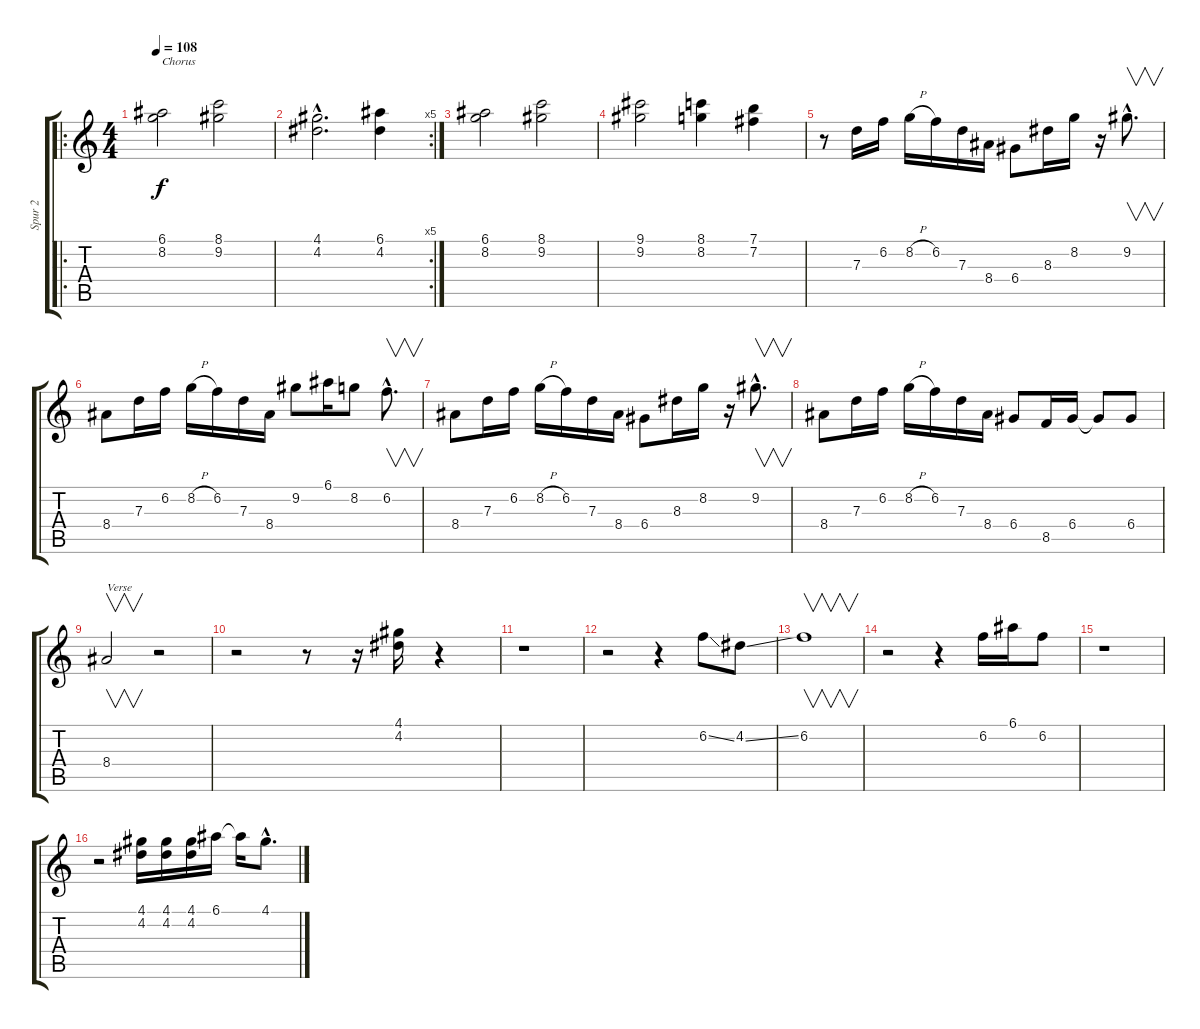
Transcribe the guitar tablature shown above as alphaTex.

\track ("Spur 2" "Spur 2") {instrument overdrivenguitar}
\staff {score tabs}
\tuning (E4 B3 G3 D3 A2 E2) {hide}
\ro
\ts (4 4)
\tempo 108
\clef g2
\ks c
(6.1 8.2).2{txt "Chorus" dy f} (8.1 9.2).2 |
\rc 5
(4.1{hac} 4.2{hac}).2{d} (6.1 4.2).4 |
(6.1 8.2).2 (8.1 9.2).2 |
(9.1 9.2).2 (8.1 8.2).4 (7.1 7.2).4 |
r.8 7.3.16 6.2.16 8.2{h}.16 6.2.16 7.3.16 8.4.16 6.4.8 8.3.16 8.2.16 r.16 9.2{hac}.8{v d} |
8.4.8 7.3.16 6.2.16 8.2{h}.16 6.2.16 7.3.16 8.4.16 9.2.8 6.1.16 8.2.8 6.2{hac}.8{v d} |
8.4.8 7.3.16 6.2.16 8.2{h}.16 6.2.16 7.3.16 8.4.16 6.4.8 8.3.16 8.2.16 r.16 9.2{hac}.8{v d} |
8.4.8 7.3.16 6.2.16 8.2{h}.16 6.2.16 7.3.16 8.4.16 6.4.8 8.5.16 6.4.16 6.4{t}.8 6.4.8 |
8.4.2{v txt "Verse"} r.2 |
r.2 r.8 r.16 (4.1 4.2).16 r.4 |
r.1 |
r.2 r.4 6.2{ss}.8 4.2{ss}.8 |
6.2.1{v} |
r.2 r.4 6.2.16 6.1.16 6.2.8 |
r.1 |
r.2 (4.1 4.2).16 (4.1 4.2).16 (4.1 4.2).16 6.1.16 6.1{t}.16 4.1{hac}.8{d}
